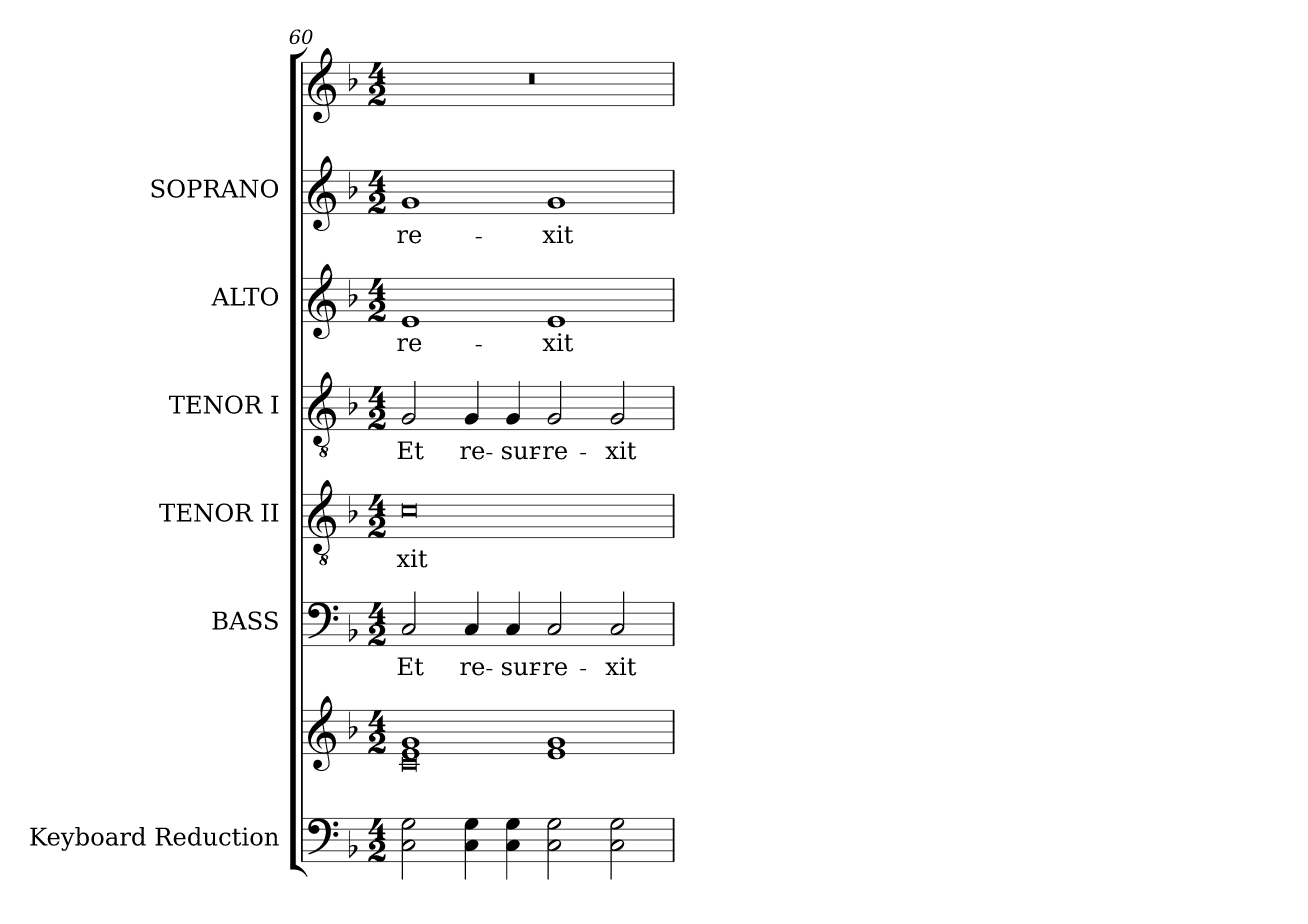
**kern	**kern	**kern	**text	**kern	**text	**kern	**text	**kern	**text	**kern	**text	**kern
*part7	*part7	*part6	*part6	*part5	*part5	*part4	*part4	*part3	*part3	*part2	*part2	*part1
*staff8	*staff7	*staff6	*staff6	*staff5	*staff5	*staff4	*staff4	*staff3	*staff3	*staff2	*staff2	*staff1
*I"Keyboard Reduction	*	*I"BASS	*	*I"TENOR II	*	*I"TENOR I	*	*I"ALTO	*	*I"SOPRANO	*	*
*I'Reduc.	*	*I'B.	*	*I'T. II	*	*I'T. I	*	*I'A.	*	*I'S.	*	*
*clefF4	*clefG2	*clefF4	*	*clefGv2	*	*clefGv2	*	*clefG2	*	*clefG2	*	*clefG2
*	*	*	*	*ITrd7c12	*	*ITrd7c12	*	*	*	*	*	*
*k[b-]	*k[b-]	*k[b-]	*	*k[b-]	*	*k[b-]	*	*k[b-]	*	*k[b-]	*	*k[b-]
*F:	*F:	*F:	*	*F:	*	*F:	*	*F:	*	*F:	*	*F:
*M4/2	*M4/2	*M4/2	*	*M4/2	*	*M4/2	*	*M4/2	*	*M4/2	*	*M4/2
=60	=60	=60	=60	=60	=60	=60	=60	=60	=60	=60	=60	=60
*	*^	*	*	*	*	*	*	*	*	*	*	*
!	!	!	!	!LO:LY:b:color=#000000	!	!	!	!	!	!	!	!	!
!	!	!	!	!	!	!LO:LY:b:color=#000000	!	!	!	!	!	!	!
!	!	!	!	!	!	!	!	!LO:LY:b:color=#000000	!	!	!	!	!
!	!	!	!	!	!	!	!	!	!	!LO:LY:b:color=#000000	!	!	!
!	!	!	!	!	!	!	!	!	!	!	!	!LO:LY:b:color=#000000	!LO:N:vis=1
2Ci\ 2Gi	1ei 1gi	0ci	2Ci/	Et	0Ci	-xit	2GGi/	Et	1ei	-re-	1gi	-re-	0r
!	!	!	!	!LO:LY:b:color=#000000	!	!	!	!	!	!	!	!	!
!	!	!	!	!	!	!	!	!LO:LY:b:color=#000000	!	!	!	!	!
4Ci\ 4Gi	.	.	4Ci/	re-	.	.	4GGi/	re-	.	.	.	.	.
!	!	!	!	!LO:LY:b:color=#000000	!	!	!	!	!	!	!	!	!
!	!	!	!	!	!	!	!	!LO:LY:b:color=#000000	!	!	!	!	!
4Ci\ 4Gi	.	.	4Ci/	-sur-	.	.	4GGi/	-sur-	.	.	.	.	.
!	!	!	!	!LO:LY:b:color=#000000	!	!	!	!	!	!	!	!	!
!	!	!	!	!	!	!	!	!LO:LY:b:color=#000000	!	!	!	!	!
!	!	!	!	!	!	!	!	!	!	!LO:LY:b:color=#000000	!	!	!
!	!	!	!	!	!	!	!	!	!	!	!	!LO:LY:b:color=#000000	!
2Ci\ 2Gi	1ei 1gi	.	2Ci/	-re-	.	.	2GGi/	-re-	1ei	-xit	1gi	-xit	.
!	!	!	!	!LO:LY:b:color=#000000	!	!	!	!	!	!	!	!	!
!	!	!	!	!	!	!	!	!LO:LY:b:color=#000000	!	!	!	!	!
2Ci\ 2Gi	.	.	2Ci/	-xit	.	.	2GGi/	-xit	.	.	.	.	.
*	*v	*v	*	*	*	*	*	*	*	*	*	*	*
=	=	=	=	=	=	=	=	=	=	=	=	=
*-	*-	*-	*-	*-	*-	*-	*-	*-	*-	*-	*-	*-
